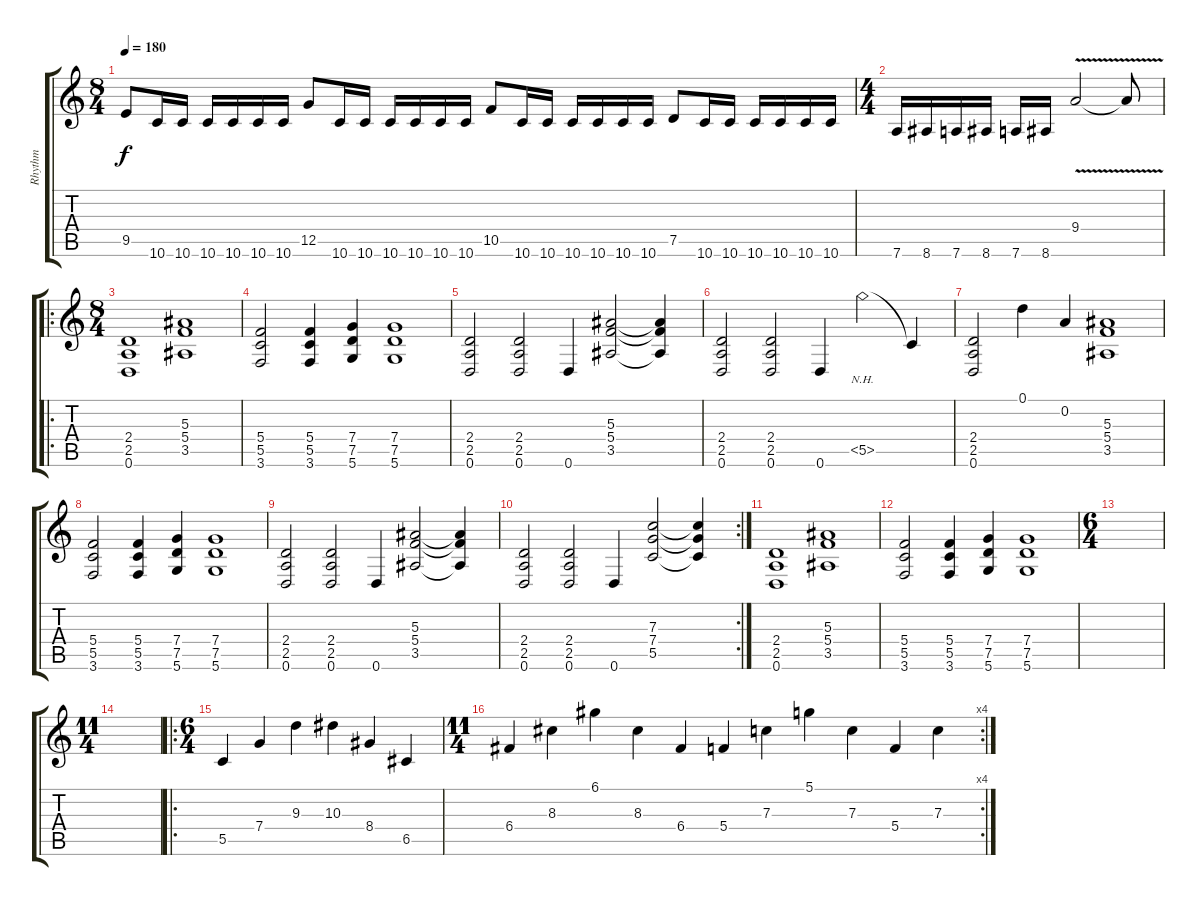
\track ("Rhythm" "Rhythm") {instrument distortionguitar}
\staff {score tabs}
\tuning (D4 A3 F3 C3 G2 D2) {hide}
\ts (8 4)
\tempo 180
\clef g2
\ks c
9.5.8{dy f} 10.6.16 10.6.16 10.6.16 10.6.16 10.6.16 10.6.16 12.5.8 10.6.16 10.6.16 10.6.16 10.6.16 10.6.16 10.6.16 10.5.8 10.6.16 10.6.16 10.6.16 10.6.16 10.6.16 10.6.16 7.5.8 10.6.16 10.6.16 10.6.16 10.6.16 10.6.16 10.6.16 |
\ts (4 4)
7.6.16 8.6.16 7.6.16 8.6.16 7.6.16 8.6.16 9.4{v}.2 9.4{t}.8 |
\ro
\ts (8 4)
(2.4 2.5 0.6).1 (5.3 5.4 3.5).1 |
(5.4 5.5 3.6).2 (5.4 5.5 3.6).4 (7.4 7.5 5.6).4 (7.4 7.5 5.6).1 |
(2.4 2.5 0.6).2 (2.4 2.5 0.6).2 0.6.4 (5.3 5.4 3.5).2 (5.3{t} 5.4{t} 3.5{t}).4 |
(2.4 2.5 0.6).2 (2.4 2.5 0.6).2 0.6.4 5.5{nh}.2 5.5{t}.4 |
(2.4 2.5 0.6).2 0.1.4 0.2.4 (5.3 5.4 3.5).1 |
(5.4 5.5 3.6).2 (5.4 5.5 3.6).4 (7.4 7.5 5.6).4 (7.4 7.5 5.6).1 |
(2.4 2.5 0.6).2 (2.4 2.5 0.6).2 0.6.4 (5.3 5.4 3.5).2 (5.3{t} 5.4{t} 3.5{t}).4 |
\rc 2
(2.4 2.5 0.6).2 (2.4 2.5 0.6).2 0.6.4 (7.3 7.4 5.5).2 (7.3{t} 7.4{t} 5.5{t}).4 |
(2.4 2.5 0.6).1 (5.3 5.4 3.5).1 |
(5.4 5.5 3.6).2 (5.4 5.5 3.6).4 (7.4 7.5 5.6).4 (7.4 7.5 5.6).1 |
\ts (6 4)
|
\ts (11 4)
|
\ro
\ts (6 4)
5.5.4 7.4.4 9.3.4 10.3.4 8.4.4 6.5.4 |
\rc 4
\ts (11 4)
6.4.4 8.3.4 6.1.4 8.3.4 6.4.4 5.4.4 7.3.4 5.1.4 7.3.4 5.4.4 7.3.4
